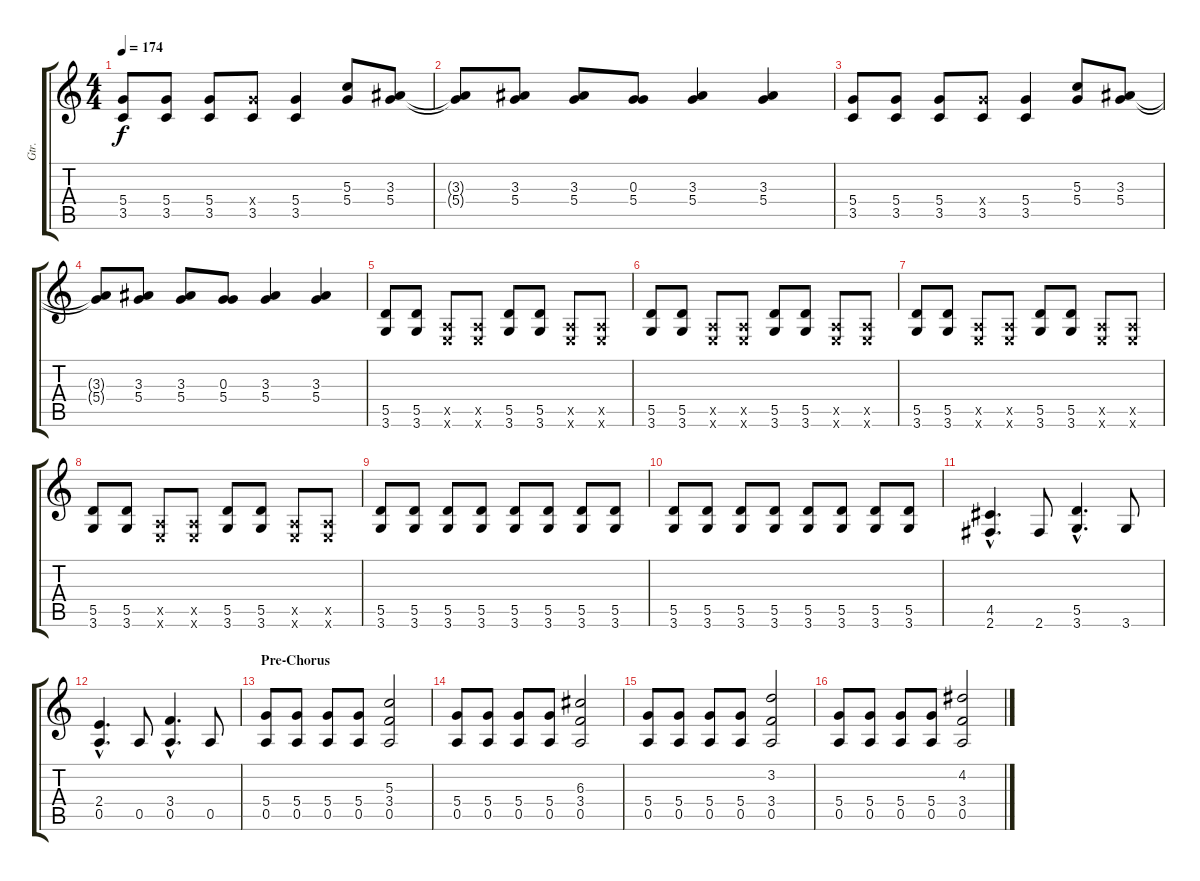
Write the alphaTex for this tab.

\track ("Gtr." "Gtr.") {instrument overdrivenguitar}
\staff {score tabs}
\tuning (E4 B3 G3 D3 A2 E2) {hide}
\ts (4 4)
\tempo 174
\clef g2
\ks c
(5.4 3.5).8{dy f} (5.4 3.5).8 (5.4 3.5).8 (5.4{x} 3.5).8 (5.4 3.5).4 (5.3 5.4).8 (3.3 5.4).8 |
(3.3{t} 5.4{t}).8 (3.3 5.4).8 (3.3 5.4).8 (0.3 5.4).8 (3.3 5.4).4 (3.3 5.4).4 |
(5.4 3.5).8 (5.4 3.5).8 (5.4 3.5).8 (5.4{x} 3.5).8 (5.4 3.5).4 (5.3 5.4).8 (3.3 5.4).8 |
(3.3{t} 5.4{t}).8 (3.3 5.4).8 (3.3 5.4).8 (0.3 5.4).8 (3.3 5.4).4 (3.3 5.4).4 |
(5.5 3.6).8 (5.5 3.6).8 (0.5{x} 0.6{x}).8 (0.5{x} 0.6{x}).8 (5.5 3.6).8 (5.5 3.6).8 (0.5{x} 0.6{x}).8 (0.5{x} 0.6{x}).8 |
(5.5 3.6).8 (5.5 3.6).8 (0.5{x} 0.6{x}).8 (0.5{x} 0.6{x}).8 (5.5 3.6).8 (5.5 3.6).8 (0.5{x} 0.6{x}).8 (0.5{x} 0.6{x}).8 |
(5.5 3.6).8 (5.5 3.6).8 (0.5{x} 0.6{x}).8 (0.5{x} 0.6{x}).8 (5.5 3.6).8 (5.5 3.6).8 (0.5{x} 0.6{x}).8 (0.5{x} 0.6{x}).8 |
(5.5 3.6).8 (5.5 3.6).8 (0.5{x} 0.6{x}).8 (0.5{x} 0.6{x}).8 (5.5 3.6).8 (5.5 3.6).8 (0.5{x} 0.6{x}).8 (0.5{x} 0.6{x}).8 |
(5.5 3.6).8 (5.5 3.6).8 (5.5 3.6).8 (5.5 3.6).8 (5.5 3.6).8 (5.5 3.6).8 (5.5 3.6).8 (5.5 3.6).8 |
(5.5 3.6).8 (5.5 3.6).8 (5.5 3.6).8 (5.5 3.6).8 (5.5 3.6).8 (5.5 3.6).8 (5.5 3.6).8 (5.5 3.6).8 |
(4.5{hac} 2.6{hac}).4{d} 2.6.8 (5.5{hac} 3.6{hac}).4{d} 3.6.8 |
(2.4{hac} 0.5{hac}).4{d} 0.5.8 (3.4{hac} 0.5{hac}).4{d} 0.5.8 |
\section ("" "Pre-Chorus")
(5.4 0.5).8 (5.4 0.5).8 (5.4 0.5).8 (5.4 0.5).8 (5.3 3.4 0.5).2 |
(5.4 0.5).8 (5.4 0.5).8 (5.4 0.5).8 (5.4 0.5).8 (6.3 3.4 0.5).2 |
(5.4 0.5).8 (5.4 0.5).8 (5.4 0.5).8 (5.4 0.5).8 (3.2 3.4 0.5).2 |
(5.4 0.5).8 (5.4 0.5).8 (5.4 0.5).8 (5.4 0.5).8 (4.2 3.4 0.5).2
